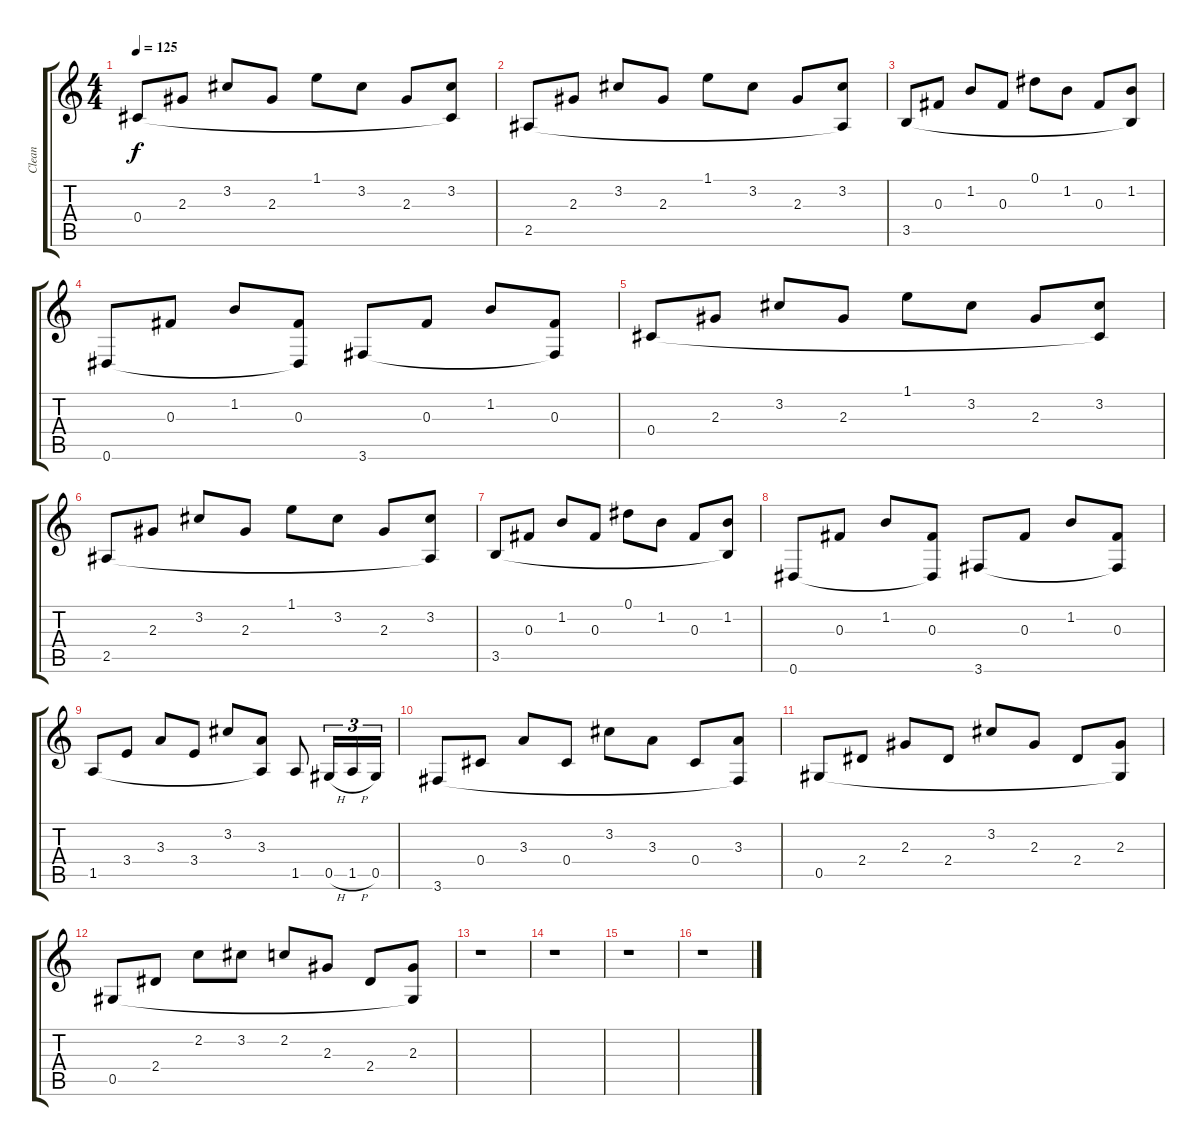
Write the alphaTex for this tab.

\track ("Clean" "Clean") {instrument electricguitarclean}
\staff {score tabs}
\tuning (Eb4 Bb3 Gb3 Db3 Ab2 Eb2) {hide}
\ts (4 4)
\tempo 125
\clef g2
\ks c
0.4.8{dy f} 2.3.8 3.2.8 2.3.8 1.1.8 3.2.8 2.3.8 (3.2 0.4{t}).8 |
2.5.8 2.3.8 3.2.8 2.3.8 1.1.8 3.2.8 2.3.8 (3.2 2.5{t}).8 |
3.5.8 0.3.8 1.2.8 0.3.8 0.1.8 1.2.8 0.3.8 (1.2 3.5{t}).8 |
0.6.8 0.3.8 1.2.8 (0.3 0.6{t}).8 3.6.8 0.3.8 1.2.8 (0.3 3.6{t}).8 |
0.4.8 2.3.8 3.2.8 2.3.8 1.1.8 3.2.8 2.3.8 (3.2 0.4{t}).8 |
2.5.8 2.3.8 3.2.8 2.3.8 1.1.8 3.2.8 2.3.8 (3.2 2.5{t}).8 |
3.5.8 0.3.8 1.2.8 0.3.8 0.1.8 1.2.8 0.3.8 (1.2 3.5{t}).8 |
0.6.8 0.3.8 1.2.8 (0.3 0.6{t}).8 3.6.8 0.3.8 1.2.8 (0.3 3.6{t}).8 |
1.5.8 3.4.8 3.3.8 3.4.8 3.2.8 (3.3 1.5{t}).8 1.5.8 0.5{h}.16{tu (3 2)} 1.5{h}.16{tu (3 2)} 0.5.16{tu (3 2)} |
3.6.8 0.4.8 3.3.8 0.4.8 3.2.8 3.3.8 0.4.8 (3.3 3.6{t}).8 |
0.5.8 2.4.8 2.3.8 2.4.8 3.2.8 2.3.8 2.4.8 (2.3 0.5{t}).8 |
0.5.8 2.4.8 2.2.8 3.2.8 2.2.8 2.3.8 2.4.8 (2.3 0.5{t}).8 |
r.1 |
r.1 |
r.1 |
r.1
